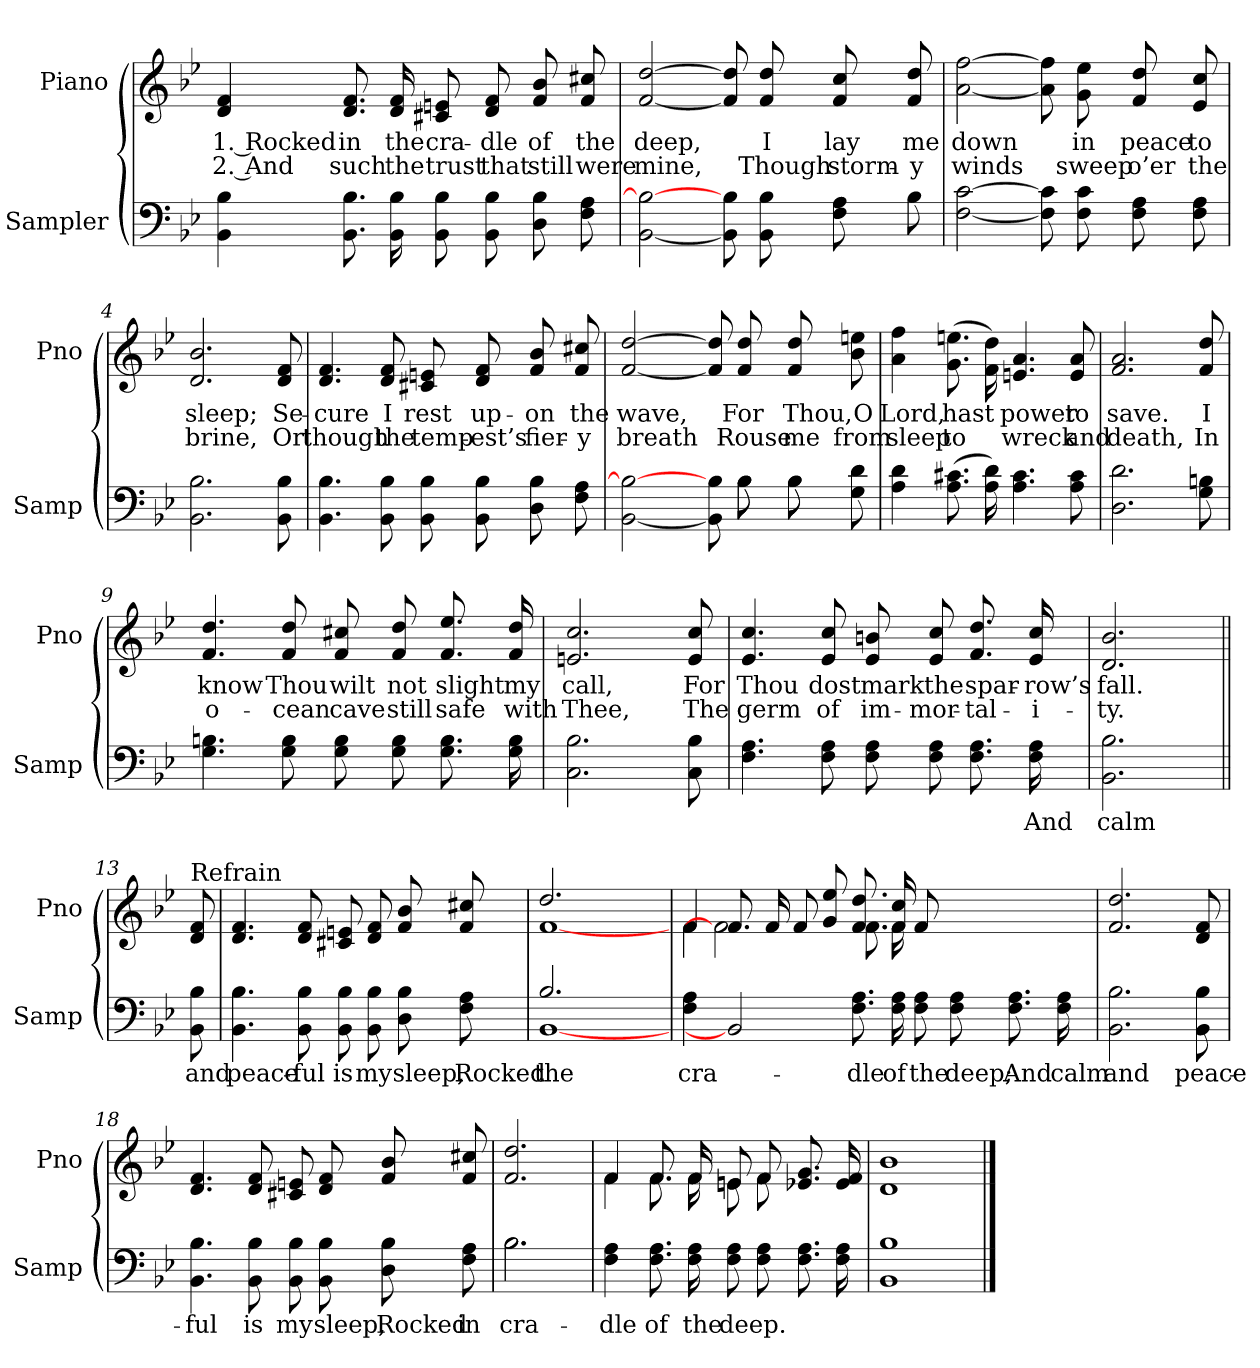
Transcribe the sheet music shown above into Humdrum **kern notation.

**kern	**text	**kern	**text	**text
*part2	*part2	*part1	*part1	*part1
*staff2	*staff2	*staff1	*staff1	*staff1
*I"Sampler	*	*I"Piano	*	*
*I'Samp	*	*I'Pno	*	*
*clefF4	*	*clefG2	*	*
*k[b-e-]	*	*k[b-e-]	*	*
*B-:	*	*B-:	*	*
=1	=1	=1	=1	=1
4BB-\ 4B-\	.	4d/ 4f/	1. Rocked	2. And
8.BB-\ 8.B-\	.	8.d/ 8.f/	in	such
16BB-\ 16B-\	.	16d/ 16f/	the	the
8BB-\ 8B-\	.	8c#X/ 8en/	cra-	trust
8BB-\ 8B-\	.	8d/ 8f/	-dle	that
8D\ 8B-\	.	8f/ 8b-/	of	still
8F\ 8A\	.	8f/ 8cc#X/	the	were
=2	=2	=2	=2	=2
[2BB-\ 2B-\_	.	[2f/ [2dd/	deep,	mine,
8BB-\] 8B-\	.	8f/] 8dd/]	.	.
8BB-\ 8B-\	.	8f/ 8dd/	I	Though
8F\ 8A\	.	8f/ 8cc/	lay	storm-
8B-\	.	8f/ 8dd/	me	-y
=3	=3	=3	=3	=3
[2F\ [2c\	.	[2a\ [2ff\	down	winds
8F\] 8c\]	.	8a\] 8ff\]	.	.
8F\ 8c\	.	8g\ 8ee-\	in	sweep
8F\ 8A\	.	8f/ 8dd/	peace	o’er
8F\ 8A\	.	8e-/ 8cc/	to	the
=4	=4	=4	=4	=4
2.BB-\ 2.B-\	.	2.d/ 2.b-/	sleep;	brine,
8BB-\ 8B-\	.	8d/ 8f/	Se-	Or
=5	=5	=5	=5	=5
4.BB-\ 4.B-\	.	4.d/ 4.f/	-cure	though
8BB-\ 8B-\	.	8d/ 8f/	I	the
8BB-\ 8B-\	.	8c#X/ 8en/	rest	temp-
8BB-\ 8B-\	.	8d/ 8f/	up-	-est’s
8D\ 8B-\	.	8f/ 8b-/	-on	fier-
8F\ 8A\	.	8f/ 8cc#X/	the	-y
=6	=6	=6	=6	=6
*^	*	*	*	*
[2BB-\ 2B-\_	8ryy	.	[2f/ [2dd/	wave,	breath
*v	*v	*	*	*	*
8BB-\] 8B-\	.	8f/] 8dd/]	.	.
*^	*	*	*	*
8B-\	8B-	.	8f/ 8dd/	For	Rouse
8B-\	8B-	.	8f/ 8dd/	Thou,	me
8G\ 8d\	8ryy	.	8b-\ 8een\	O	from
*v	*v	*	*	*	*
=7	=7	=7	=7	=7
4A\ 4d\	.	4a\ 4ff\	Lord,	sleep
(8.A\ 8.c#X\	.	(8.g\ 8.een\	hast	to
16A\ 16d\)	.	16f\ 16dd\)	.	.
4.A\ 4.c#\	.	4.en/ 4.a/	power	wreck
8A\ 8c#\	.	8e/ 8a/	to	and
=8	=8	=8	=8	=8
2.D\ 2.d\	.	2.f/ 2.a/	save.	death,
8G\ 8Bn\	.	8f/ 8dd/	I	In
=9	=9	=9	=9	=9
4.G\ 4.Bn\	.	4.f/ 4.dd/	know	o-
8G\ 8B\	.	8f/ 8dd/	Thou	-cean
8G\ 8B\	.	8f/ 8cc#X/	wilt	cave
8G\ 8B\	.	8f/ 8dd/	not	still
8.G\ 8.B\	.	8.f/ 8.ee-/	slight	safe
16G\ 16B\	.	16f/ 16dd/	my	with
=10	=10	=10	=10	=10
2.C\ 2.B-\	.	2.en/ 2.cc/	call,	Thee,
8C\ 8B-\	.	8e/ 8cc/	For	The
=11	=11	=11	=11	=11
4.F\ 4.A\	.	4.e-/ 4.cc/	Thou	germ
8F\ 8A\	.	8e-/ 8cc/	dost	of
8F\ 8A\	.	8e-/ 8bn/	mark	im-
8F\ 8A\	.	8e-/ 8cc/	the	-mor-
8.F\ 8.A\	.	8.f/ 8.dd/	spar-	-tal-
16F\ 16A\	And	16e-/ 16cc/	-row’s	-i-
=12	=12	=12	=12	=12
2.BB-\ 2.B-\	calm	2.d/ 2.b-/	fall.	-ty.
=13||	=13||	=13||	=13||	=13||
!	!	!LO:TX:t=Refrain	!	!
8BB-\ 8B-\	and	8d/ 8f/	.	.
=14	=14	=14	=14	=14
4.BB-\ 4.B-\	peace-	4.d/ 4.f/	.	.
8BB-\ 8B-\	-ful	8d/ 8f/	.	.
8BB-\ 8B-\	is	8c#X/ 8en/	.	.
8BB-\ 8B-\	my	8d/ 8f/	.	.
8D\ 8B-\	sleep,	8f/ 8b-/	.	.
8F\ 8A\	Rocked	8f/ 8cc#X/	.	.
=15	=15	=15	=15	=15
*^	*	*^	*	*
2.B-/	[1BB-	the	2.dd/	[1f	.	.
4ryy	.	.	4ryy	.	.	.
*v	*v	*	*	*	*	*
=16	=16	=16	=16	=16	=16
4F\ 4A\	cra-	4f/	4f	.	.
2BB-]	.	8.f/	2f]	.	.
.	.	16f/	.	.	.
.	.	8f/	.	.	.
.	.	8g/ 8ee-/	.	.	.
8.F\ 8.A\	-dle	8.f/ 8.dd/	8.f	.	.
16F\ 16A\	of	16f/ 16cc/	16f	.	.
8F\ 8A\	the	4.ryy	8f	.	.
8F\ 8A\	deep;	.	4.ryy	.	.
8.F\ 8.A\	And	.	.	.	.
.	.	8ryy	.	.	.
16F\ 16A\	calm	.	.	.	.
*	*	*v	*v	*	*
=17	=17	=17	=17	=17
2.BB-\ 2.B-\	and	2.f/ 2.dd/	.	.
8BB-\ 8B-\	peace-	8d/ 8f/	.	.
=18	=18	=18	=18	=18
4.BB-\ 4.B-\	-ful	4.d/ 4.f/	.	.
8BB-\ 8B-\	is	8d/ 8f/	.	.
8BB-\ 8B-\	my	8c#X/ 8en/	.	.
8BB-\ 8B-\	sleep,	8d/ 8f/	.	.
8D\ 8B-\	Rocked	8f/ 8b-/	.	.
8F\ 8A\	in	8f/ 8cc#X/	.	.
=19	=19	=19	=19	=19
*^	*	*	*	*
2.B-\	2.B-	cra-	2.f/ 2.dd/	.	.
*v	*v	*	*	*	*
=20	=20	=20	=20	=20
*	*	*^	*	*
4F\ 4A\	-dle	4f/	4f	.	.
8.F\ 8.A\	of	8.f/	8.f	.	.
16F\ 16A\	the	16f/	16f	.	.
8F\ 8A\	deep.	8en/	8en	.	.
8F\ 8A\	.	8f/	8f	.	.
8.F\ 8.A\	.	8.e-X/ 8.g/	4ryy	.	.
16F 16A	.	16e-/ 16f/	.	.	.
*	*	*v	*v	*	*
=21	=21	=21	=21	=21
1BB- 1B-	.	1d/ 1b-/	.	.
==	==	==	==	==
*-	*-	*-	*-	*-
